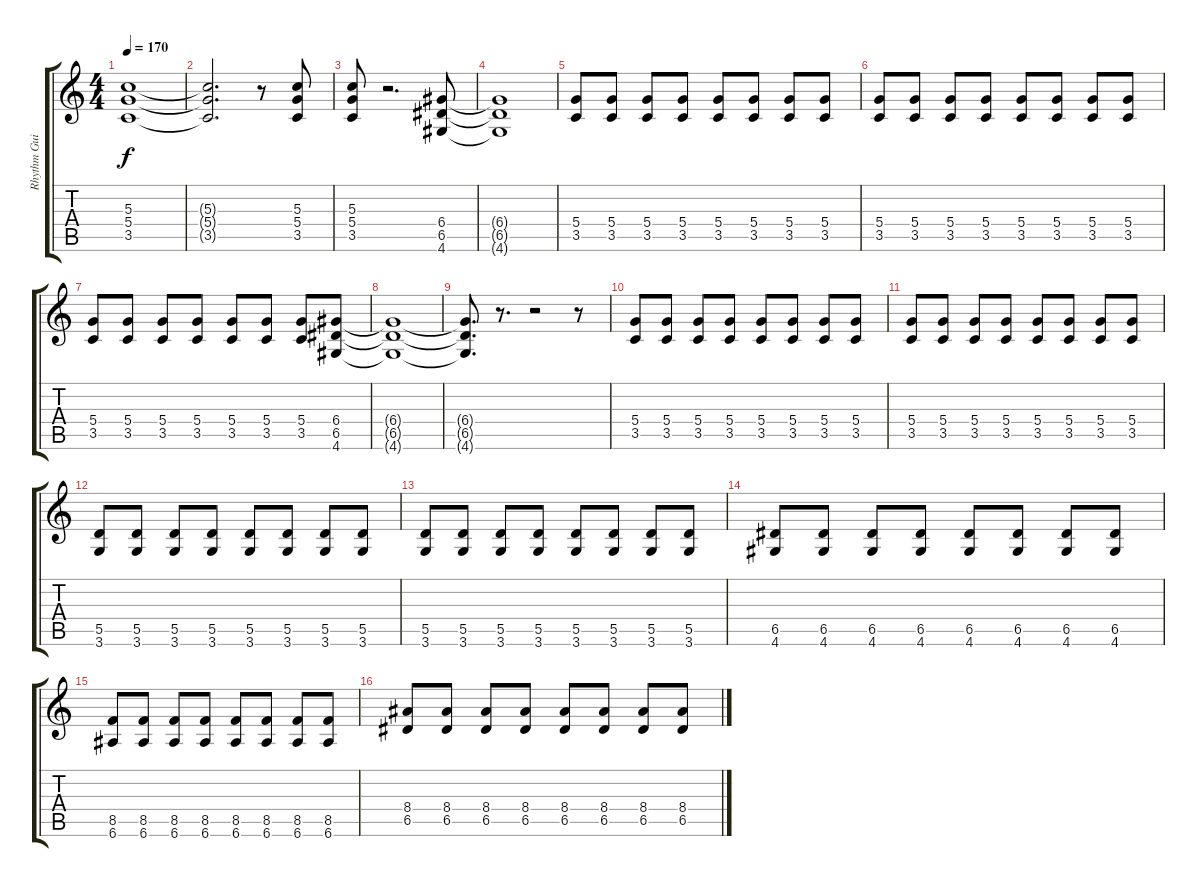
\track ("Rhythm Guitar" "Rhythm Gui") {instrument distortionguitar}
\staff {score tabs}
\tuning (E4 B3 G3 D3 A2 E2) {hide}
\ts (4 4)
\tempo 170
\clef g2
\ks c
(5.3 5.4 3.5).1{dy f instrument distortionguitar} |
(5.3{t} 5.4{t} 3.5{t}).2{d} r.8 (5.3 5.4 3.5).8 |
(5.3 5.4 3.5).8 r.2{d} (6.4 6.5 4.6).8 |
(6.4{t} 6.5{t} 4.6{t}).1 |
(5.4 3.5).8 (5.4 3.5).8 (5.4 3.5).8 (5.4 3.5).8 (5.4 3.5).8 (5.4 3.5).8 (5.4 3.5).8 (5.4 3.5).8 |
(5.4 3.5).8 (5.4 3.5).8 (5.4 3.5).8 (5.4 3.5).8 (5.4 3.5).8 (5.4 3.5).8 (5.4 3.5).8 (5.4 3.5).8 |
(5.4 3.5).8 (5.4 3.5).8 (5.4 3.5).8 (5.4 3.5).8 (5.4 3.5).8 (5.4 3.5).8 (5.4 3.5).8 (6.4 6.5 4.6).8 |
(6.4{t} 6.5{t} 4.6{t}).1 |
(6.4{t} 6.5{t} 4.6{t}).8{d} r.8{d} r.2 r.8 |
(5.4 3.5).8 (5.4 3.5).8 (5.4 3.5).8 (5.4 3.5).8 (5.4 3.5).8 (5.4 3.5).8 (5.4 3.5).8 (5.4 3.5).8 |
(5.4 3.5).8 (5.4 3.5).8 (5.4 3.5).8 (5.4 3.5).8 (5.4 3.5).8 (5.4 3.5).8 (5.4 3.5).8 (5.4 3.5).8 |
(5.5 3.6).8 (5.5 3.6).8 (5.5 3.6).8 (5.5 3.6).8 (5.5 3.6).8 (5.5 3.6).8 (5.5 3.6).8 (5.5 3.6).8 |
(5.5 3.6).8 (5.5 3.6).8 (5.5 3.6).8 (5.5 3.6).8 (5.5 3.6).8 (5.5 3.6).8 (5.5 3.6).8 (5.5 3.6).8 |
(6.5 4.6).8 (6.5 4.6).8 (6.5 4.6).8 (6.5 4.6).8 (6.5 4.6).8 (6.5 4.6).8 (6.5 4.6).8 (6.5 4.6).8 |
(8.5 6.6).8 (8.5 6.6).8 (8.5 6.6).8 (8.5 6.6).8 (8.5 6.6).8 (8.5 6.6).8 (8.5 6.6).8 (8.5 6.6).8 |
(8.4 6.5).8 (8.4 6.5).8 (8.4 6.5).8 (8.4 6.5).8 (8.4 6.5).8 (8.4 6.5).8 (8.4 6.5).8 (8.4 6.5).8
